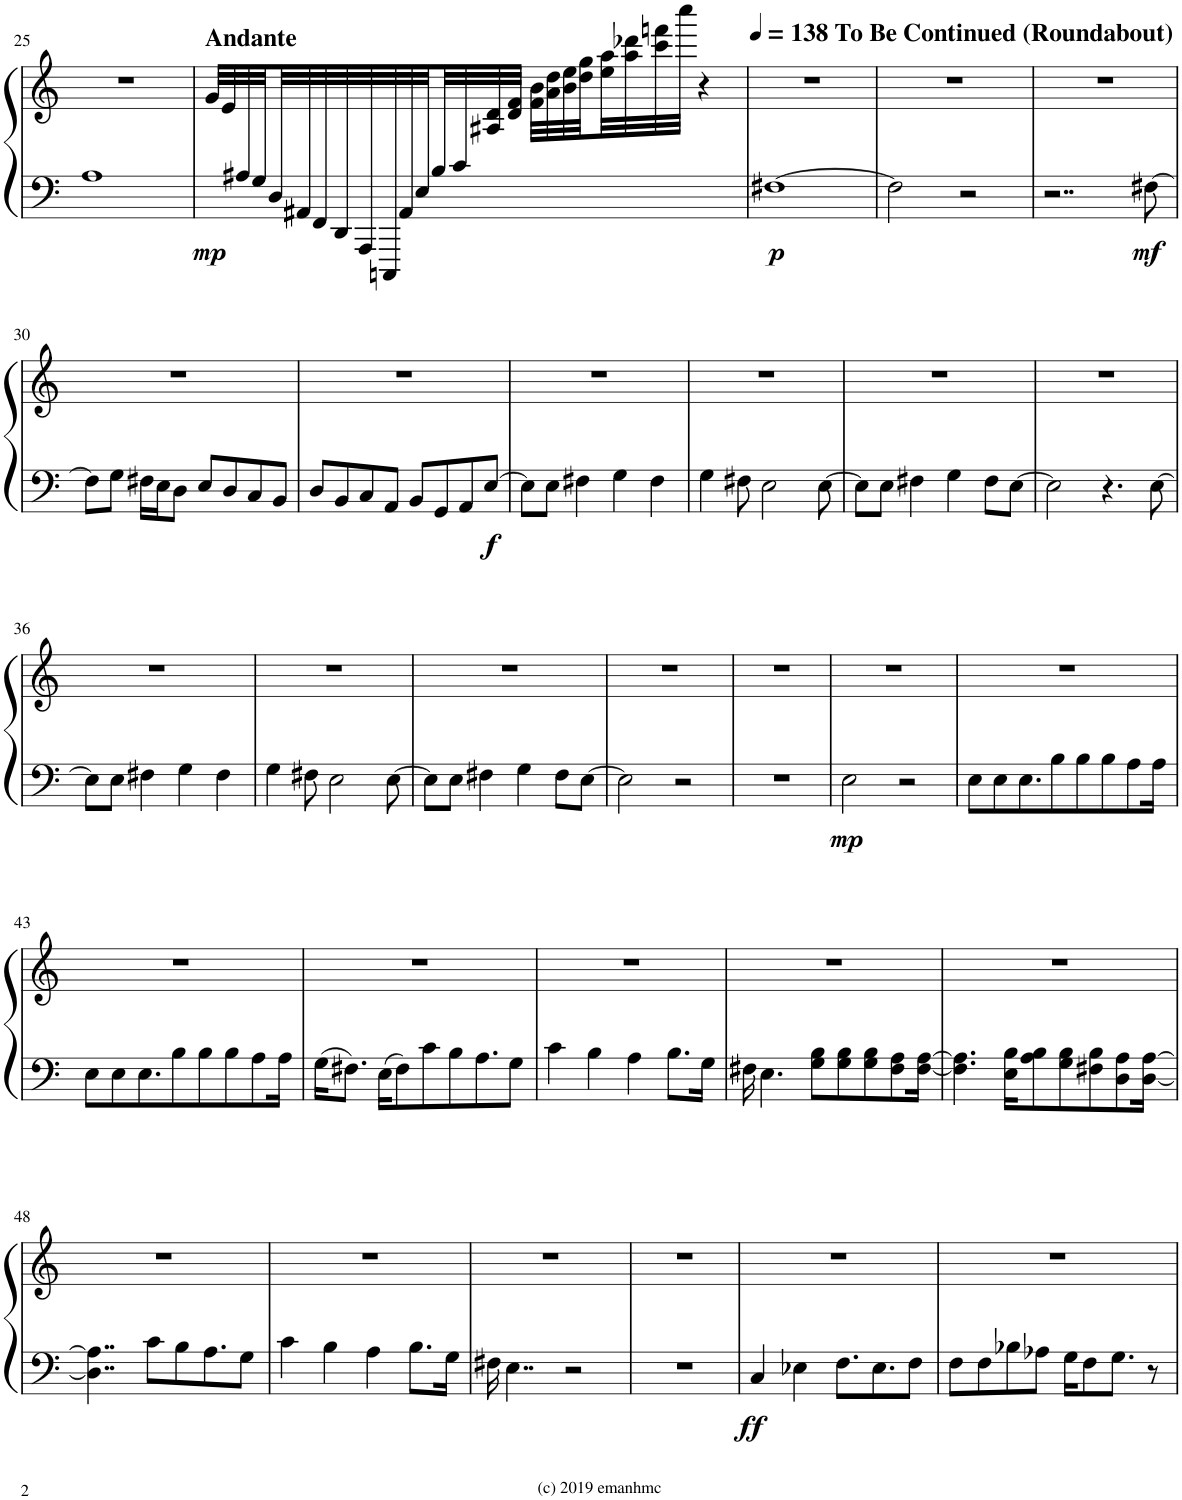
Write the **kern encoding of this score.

**kern	**kern	**dynam
*part1	*part1	*part1
*staff2	*staff1	*staff1/2
*I"Piano	*	*
*I'Pno.	*	*
!!LO:PB:g=z
*clefF4	*clefG2	*
*k[]	*k[]	*
*M4/4	*M4/4	*
*met(c)	*met(c)	*
=25	=25	=25
1A	1r	.
=26	=26	=26
*^	*	*
!	!	!LO:TX:a:B:t=Andante	!
!	!	!	!LO:DY:b=2
16ryy	1ryy	32g/LLL	mp
.	.	32e/	.
32A#X/	.	4.ryy	.
32G/	.	.	.
32D/	.	.	.
32AA#X/	.	.	.
32FF/	.	.	.
32DD/	.	.	.
32AAA/	.	.	.
32CCCn/	.	.	.
32AA#/	.	.	.
32E/	.	.	.
32B/	.	.	.
32c/	.	.	.
2ryy	.	32A#X/ 32d/	.
.	.	32d/ 32f/JJJ	.
.	.	32f\ 32b\LLL	.
.	.	32a\ 32dd\	.
.	.	32b\ 32ee\	.
.	.	32dd\ 32gg\	.
.	.	32ee\ 32aa\	.
.	.	32aa\ 32ddd-X\	.
.	.	32ccc\ 32fffn\	.
.	.	32cccc\JJJ	.
.	.	4r	.
16ryy	.	.	.
*v	*v	*	*
=27	=27	=27
*	*MM138	*
!	!LO:TX:a:B:t=To Be Continued (Roundabout)	!
!	!	!LO:DY:b=2
[1F#X	1r	p
=28	=28	=28
2F#\]	1r	.
2r	.	.
=29	=29	=29
2..r	1r	.
!	!	!LO:DY:b=2
[8F#X\	.	mf
!!LO:LB:g=z
=30	=30	=30
8F#\L]	1r	.
8G\J	.	.
16F#X\LL	.	.
16E\J	.	.
8D\J	.	.
8E/L	.	.
8D/	.	.
8C/	.	.
8BB/J	.	.
=31	=31	=31
8D/L	1r	.
8BB/	.	.
8C/	.	.
8AA/J	.	.
8BB/L	.	.
8GG/	.	.
8AA/	.	.
!	!	!LO:DY:b=2
[8E/J	.	f
=32	=32	=32
8E\L]	1r	.
8E\J	.	.
4F#X\	.	.
4G\	.	.
4F#\	.	.
=33	=33	=33
4G\	1r	.
8F#X\	.	.
2E\	.	.
[8E\	.	.
=34	=34	=34
8E\L]	1r	.
8E\J	.	.
4F#X\	.	.
4G\	.	.
8F#\L	.	.
[8E\J	.	.
=35	=35	=35
2E\]	1r	.
4.r	.	.
[8E\	.	.
!!LO:LB:g=z
=36	=36	=36
8E\L]	1r	.
8E\J	.	.
4F#X\	.	.
4G\	.	.
4F#\	.	.
=37	=37	=37
4G\	1r	.
8F#X\	.	.
2E\	.	.
[8E\	.	.
=38	=38	=38
8E\L]	1r	.
8E\J	.	.
4F#X\	.	.
4G\	.	.
8F#\L	.	.
[8E\J	.	.
=39	=39	=39
2E\]	1r	.
2r	.	.
=40	=40	=40
1r	1r	.
=41	=41	=41
!	!	!LO:DY:b=2
2E\	1r	mp
2r	.	.
=42	=42	=42
8E\L	1r	.
8E\	.	.
8.E\	.	.
8B\	.	.
8B\	.	.
8B\	.	.
8A\	.	.
16A\Jk	.	.
!!LO:LB:g=z
=43	=43	=43
8E\L	1r	.
8E\	.	.
8.E\	.	.
8B\	.	.
8B\	.	.
8B\	.	.
8A\	.	.
16A\Jk	.	.
=44	=44	=44
16G\KL	1r	.
8.F#X\J	.	.
16E\KL	.	.
8F#\	.	.
8c\	.	.
8B\	.	.
8.A\	.	.
8G\J	.	.
=45	=45	=45
4c\	1r	.
4B\	.	.
4A\	.	.
8.B\L	.	.
16G\Jk	.	.
=46	=46	=46
16F#X\	1r	.
4.E\	.	.
8G\ 8B\L	.	.
8G\ 8B\	.	.
8G\ 8B\	.	.
8F#\ 8A\	.	.
[16F#\ [16A\Jk	.	.
=47	=47	=47
4.F#\] 4.A\]	1r	.
16E\ 16B\KL	.	.
8A\ 8B\	.	.
8G\ 8B\	.	.
8F#X\ 8B\	.	.
8D\ 8A\	.	.
[16D\ [16A\Jk	.	.
!!LO:LB:g=z
=48	=48	=48
4..D\] 4..A\]	1r	.
8c\L	.	.
8B\	.	.
8.A\	.	.
8G\J	.	.
=49	=49	=49
4c\	1r	.
4B\	.	.
4A\	.	.
8.B\L	.	.
16G\Jk	.	.
=50	=50	=50
16F#X\	1r	.
4..E\	.	.
2r	.	.
=51	=51	=51
1r	1r	.
=52	=52	=52
!	!	!LO:DY:b=2
4C/	1r	ff
4E-X\	.	.
8.F\L	.	.
8.E-\	.	.
8F\J	.	.
=53	=53	=53
8F\L	1r	.
8F\	.	.
8B-X\	.	.
8A-X\J	.	.
16G\KL	.	.
8F\	.	.
8.G\J	.	.
8r	.	.
=	=	=
*-	*-	*-
